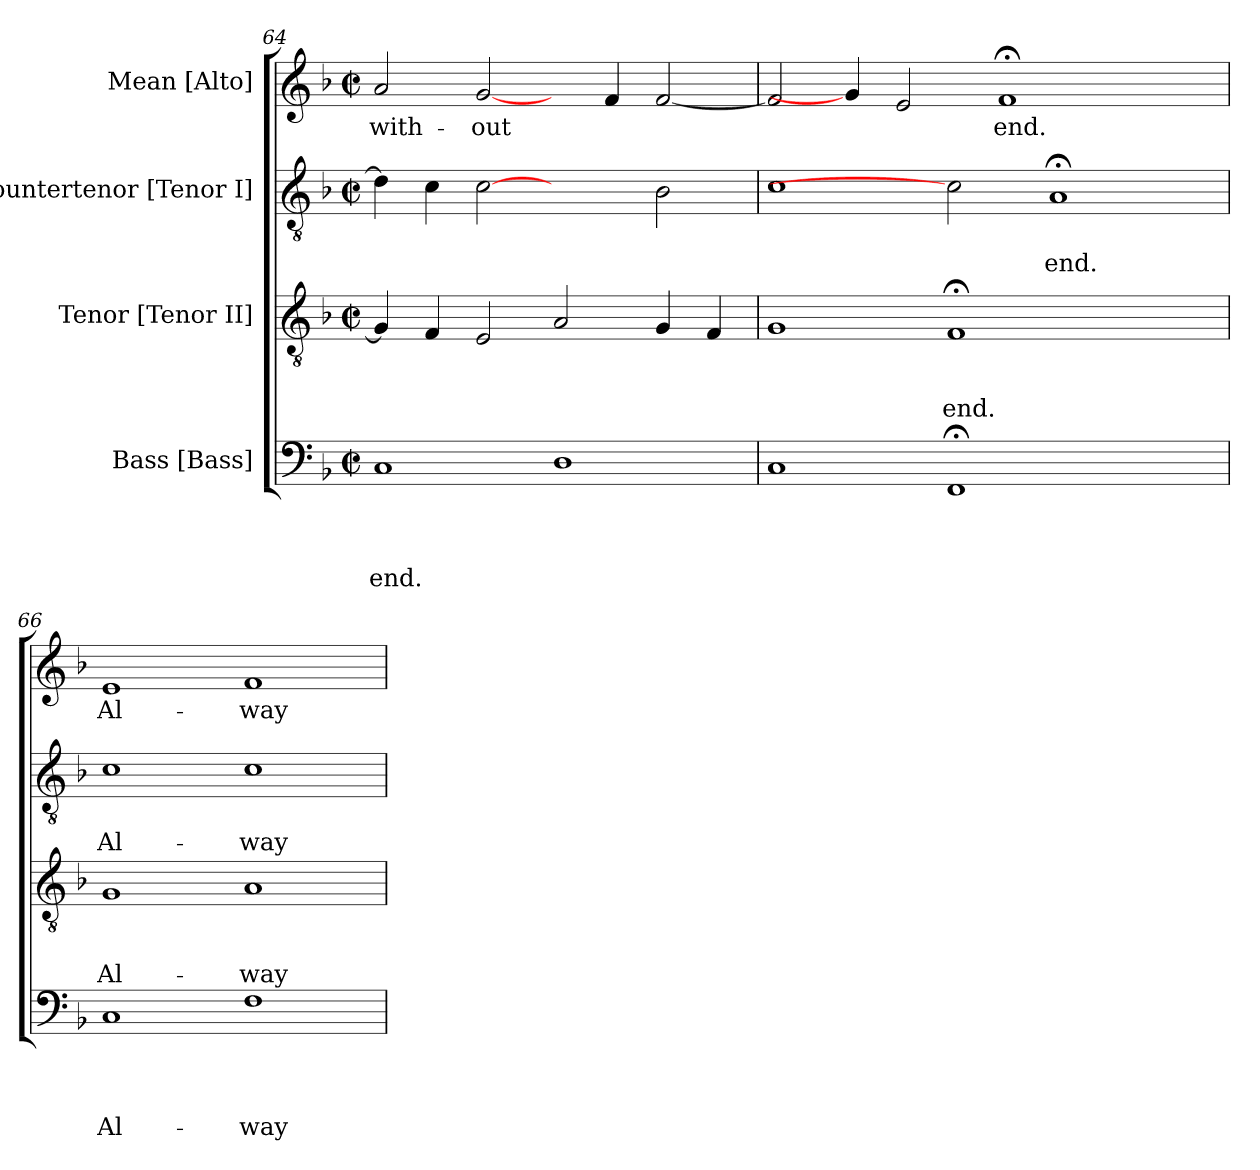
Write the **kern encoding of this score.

**kern	**text	**text	**text	**text	**kern	**text	**text	**text	**kern	**text	**text	**kern	**text
*part4	*part4	*part4	*part4	*part4	*part3	*part3	*part3	*part3	*part2	*part2	*part2	*part1	*part1
*staff4	*staff4	*staff4	*staff4	*staff4	*staff3	*staff3	*staff3	*staff3	*staff2	*staff2	*staff2	*staff1	*staff1
*I"Bass [Bass]	*	*	*	*	*I"Tenor [Tenor II]	*	*	*	*I"Countertenor [Tenor I]	*	*	*I"Mean [Alto]	*
*clefF4	*	*	*	*	*clefGv2	*	*	*	*clefGv2	*	*	*clefG2	*
*k[b-]	*	*	*	*	*k[b-]	*	*	*	*k[b-]	*	*	*k[b-]	*
*F:	*	*	*	*	*F:	*	*	*	*F:	*	*	*F:	*
*M2/2	*	*	*	*	*M2/2	*	*	*	*M2/2	*	*	*M2/2	*
*met(c|)	*	*	*	*	*met(c|)	*	*	*	*met(c|)	*	*	*met(c|)	*
=64	=64	=64	=64	=64	=64	=64	=64	=64	=64	=64	=64	=64	=64
!	!	!	!	!LO:LY:b	!	!	!	!	!	!	!	!	!LO:LY:b
1C	.	.	.	end.	4G/]	.	.	.	4d\]	.	.	2a/	with-
.	.	.	.	.	4F/	.	.	.	4c\	.	.	.	.
!	!	!	!	!	!	!	!	!	!	!	!	!	!LO:LY:b
.	.	.	.	.	2E/	.	.	.	[2c	.	.	[2g/	-out
1D	.	.	.	.	2A/	.	.	.	2ryy	.	.	4ryy	.
.	.	.	.	.	.	.	.	.	.	.	.	4f/	.
.	.	.	.	.	4G/	.	.	.	2B-\	.	.	[<2f/	.
.	.	.	.	.	4F/	.	.	.	.	.	.	.	.
=65	=65	=65	=65	=65	=65	=65	=65	=65	=65	=65	=65	=65	=65
1C	.	.	.	.	1G	.	.	.	1c	.	.	2f/]	.
.	.	.	.	.	.	.	.	.	.	.	.	4g/]	.
.	.	.	.	.	.	.	.	.	.	.	.	2e/	.
!	!	!	!	!	!	!	!	!LO:LY:b	!	!	!	!	!
1FF;	.	.	.	.	1F;<	.	.	end.	2c]	.	.	.	.
!	!	!	!	!	!	!	!	!	!	!	!	!	!LO:LY:b
.	.	.	.	.	.	.	.	.	.	.	.	1f;	end.
!	!	!	!	!	!	!	!	!	!	!	!LO:LY:b	!	!
.	.	.	.	.	.	.	.	.	1A;<	.	end.	.	.
2ryy	.	.	.	.	2ryy	.	.	.	.	.	.	.	.
.	.	.	.	.	.	.	.	.	.	.	.	4ryy	.
!!LO:PB:g=z
=66	=66	=66	=66	=66	=66	=66	=66	=66	=66	=66	=66	=66	=66
!	!	!	!	!LO:LY:b	!	!	!	!LO:LY:b	!	!	!LO:LY:b	!	!LO:LY:b
1C	.	.	.	Al-	1G	.	.	Al-	1c	.	Al-	1e	Al-
!	!	!	!	!LO:LY:b	!	!	!	!LO:LY:b	!	!	!LO:LY:b	!	!LO:LY:b
1F	.	.	.	-way	1A	.	.	-way	1c	.	-way	1f	-way
=	=	=	=	=	=	=	=	=	=	=	=	=	=
*-	*-	*-	*-	*-	*-	*-	*-	*-	*-	*-	*-	*-	*-
